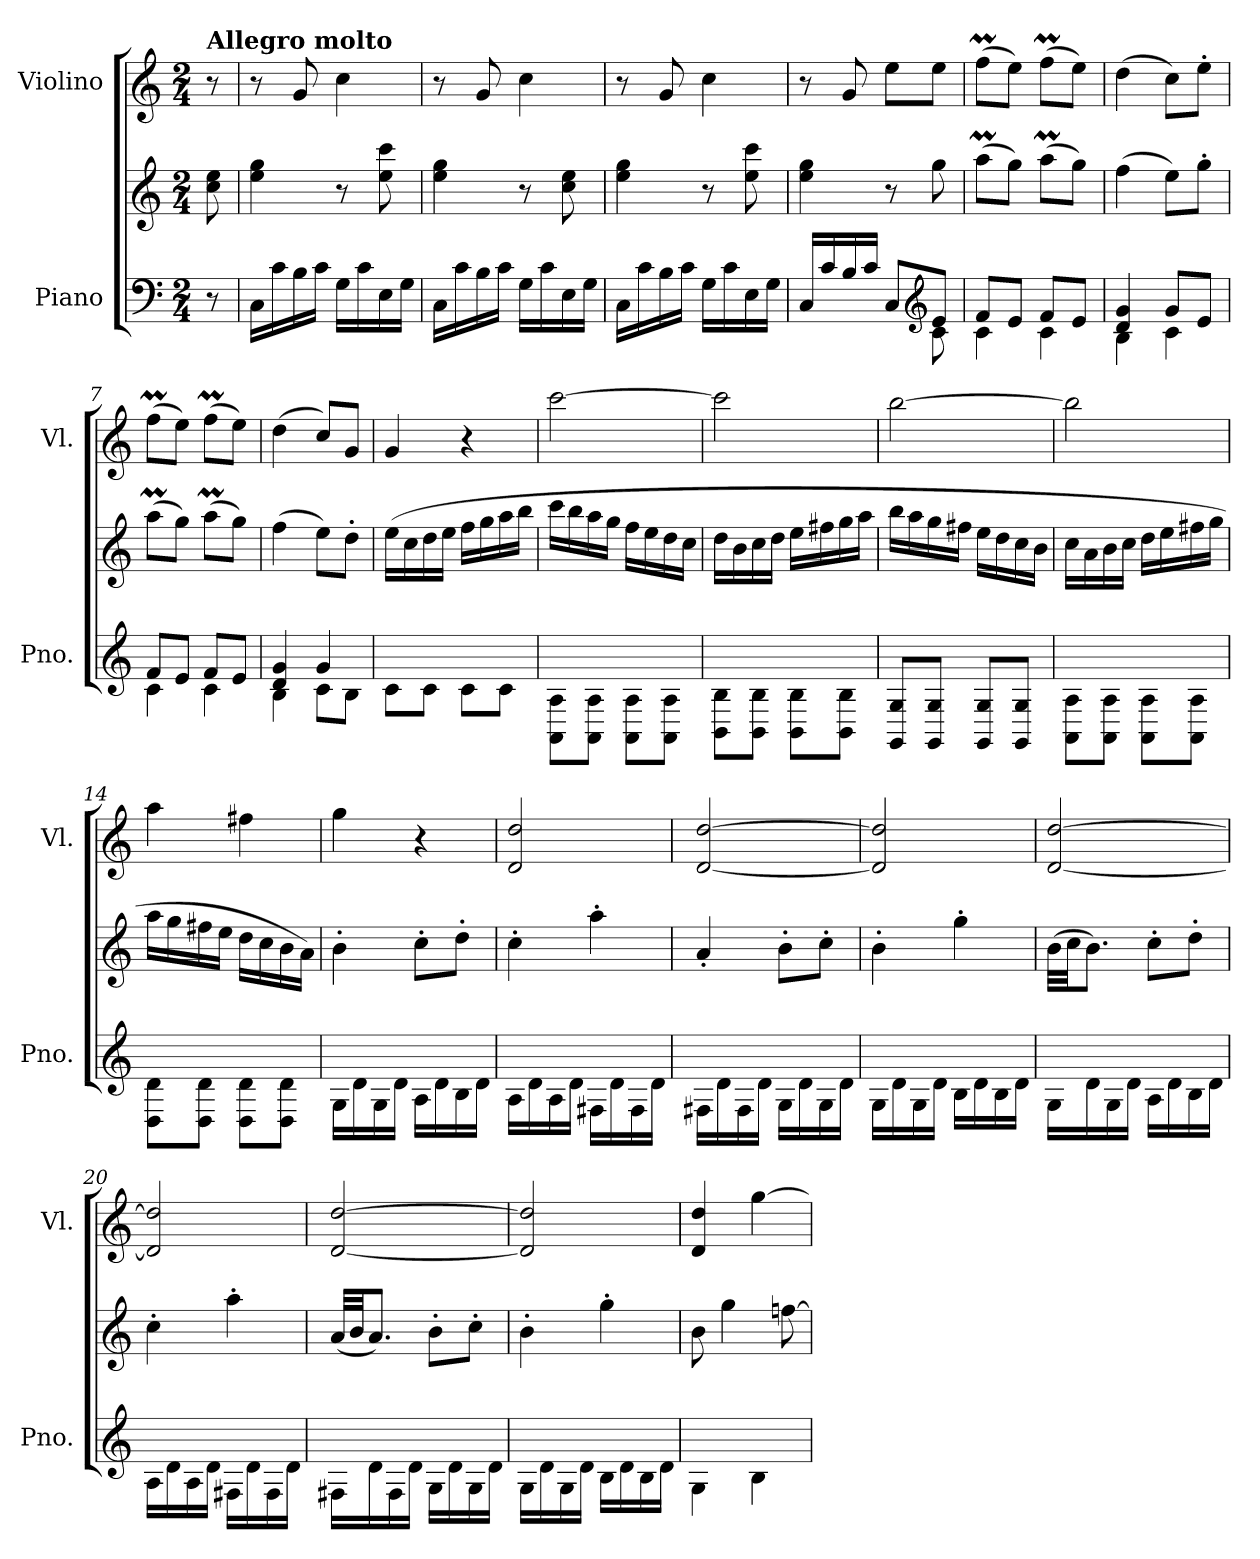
**kern	**kern	**kern
*part2	*part2	*part1
*staff3	*staff2	*staff1
*I"Piano	*	*I"Violino
*I'Pno.	*	*I'Vl.
*clefF4	*clefG2	*clefG2
*k[]	*k[]	*k[]
*M2/4	*M2/4	*M2/4
*MM119	*MM119	*MM119
=	=	=
!	!	!LO:TX:a:B:t=Allegro molto
8r	8cc\ 8ee\	8r
=1	=1	=1
16C\LL	4ee\ 4gg\	8r
16c\	.	.
16B\	.	8g/
16c\JJ	.	.
16G\LL	8r	4cc\
16c\	.	.
16E\	8ee\ 8ccc\	.
16G\JJ	.	.
=2	=2	=2
16C\LL	4ee\ 4gg\	8r
16c\	.	.
16B\	.	8g/
16c\JJ	.	.
16G\LL	8r	4cc\
16c\	.	.
16E\	8cc\ 8ee\	.
16G\JJ	.	.
=3	=3	=3
16C\LL	4ee\ 4gg\	8r
16c\	.	.
16B\	.	8g/
16c\JJ	.	.
16G\LL	8r	4cc\
16c\	.	.
16E\	8ee\ 8ccc\	.
16G\JJ	.	.
=4	=4	=4
*^	*	*
16C/LL	4.ryy	4ee\ 4gg\	8r
16c/	.	.	.
16B/	.	.	8g/
16c/JJ	.	.	.
8C/L	.	8r	8ee\L
*clefG2	*	*	*
8e/J	8c\	8gg\	8ee\J
=5	=5	=5	=5
8f/L	4c\	(>8aaM\L	(>8ffM\L
8e/J	.	8gg\J)	8ee\J)
8f/L	4c\	(>8aaM\L	(>8ffM\L
8e/J	.	8gg\J)	8ee\J)
=6	=6	=6	=6
4d/ 4g/	4B\	(>4ff\	(>4dd\
8g/L	4c\	8ee\L)	8cc\L)
8e/J	.	8gg'\J	8ee'\J
!!LO:LB:g=z
=7	=7	=7	=7
8f/L	4c\	(>8aaM\L	(>8ffM\L
8e/J	.	8gg\J)	8ee\J)
8f/L	4c\	(>8aaM\L	(>8ffM\L
8e/J	.	8gg\J)	8ee\J)
=8	=8	=8	=8
4d/ 4g/	4B\	(>4ff\	(>4dd\
4g/	8c\L	8ee\L)	8cc/L)
.	8B\J	8dd'\J	8g/J
*v	*v	*	*
=9	=9	=9
8c\L	(>16ee\LL	4g/
.	16cc\	.
8c\J	16dd\	.
.	16ee\JJ	.
8c\L	16ff\LL	4r
.	16gg\	.
8c\J	16aa\	.
.	16bb\JJ	.
=10	=10	=10
8AA\ 8A\L	16ccc\LL	[2ccc\
.	16bb\	.
8AA\ 8A\J	16aa\	.
.	16gg\JJ	.
8AA\ 8A\L	16ff\LL	.
.	16ee\	.
8AA\ 8A\J	16dd\	.
.	16cc\JJ	.
=11	=11	=11
8BB\ 8B\L	16dd\LL	2ccc\]
.	16b\	.
8BB\ 8B\J	16cc\	.
.	16dd\JJ	.
8BB\ 8B\L	16ee\LL	.
.	16ff#X\	.
8BB\ 8B\J	16gg\	.
.	16aa\JJ	.
!!LO:LB:g=z
=12	=12	=12
8GG/ 8G/L	16bb\LL	[2bb\
.	16aa\	.
8GG/ 8G/J	16gg\	.
.	16ff#X\JJ	.
8GG/ 8G/L	16ee\LL	.
.	16dd\	.
8GG/ 8G/J	16cc\	.
.	16b\JJ	.
=13	=13	=13
8AA\ 8A\L	16cc\LL	2bb\]
.	16a\	.
8AA\ 8A\J	16b\	.
.	16cc\JJ	.
8AA\ 8A\L	16dd\LL	.
.	16ee\	.
8AA\ 8A\J	16ff#X\	.
.	16gg\JJ	.
=14	=14	=14
8D\ 8d\L	16aa\LL	4aa\
.	16gg\	.
8D\ 8d\J	16ff#X\	.
.	16ee\JJ	.
8D\ 8d\L	16dd\LL	4ff#X\
.	16cc\	.
8D\ 8d\J	16b\	.
.	16a\JJ)	.
=15	=15	=15
16G\LL	4b'\	4gg\
16d\	.	.
16G\	.	.
16d\JJ	.	.
16A\LL	8cc'\L	4r
16d\	.	.
16B\	8dd'\J	.
16d\JJ	.	.
=16	=16	=16
16A\LL	4cc'\	2d/ 2dd/
16d\	.	.
16A\	.	.
16d\JJ	.	.
16F#X\LL	4aa'\	.
16d\	.	.
16F#\	.	.
16d\JJ	.	.
!!LO:PB:g=z
=17	=17	=17
16F#X\LL	4a'/	[2d/ [2dd/
16d\	.	.
16F#\	.	.
16d\JJ	.	.
16G\LL	8b'\L	.
16d\	.	.
16G\	8cc'\J	.
16d\JJ	.	.
=18	=18	=18
16G\LL	4b'\	2d/] 2dd/]
16d\	.	.
16G\	.	.
16d\JJ	.	.
16B\LL	4gg'\	.
16d\	.	.
16B\	.	.
16d\JJ	.	.
=19	=19	=19
16G\LL	(>32b\LLL	[2d/ [2dd/
.	32cc\JJ	.
16d\	8.b\J)	.
16G\	.	.
16d\JJ	.	.
16A\LL	8cc'\L	.
16d\	.	.
16B\	8dd'\J	.
16d\JJ	.	.
=20	=20	=20
16A\LL	4cc'\	2d/] 2dd/]
16d\	.	.
16A\	.	.
16d\JJ	.	.
16F#X\LL	4aa'\	.
16d\	.	.
16F#\	.	.
16d\JJ	.	.
=21	=21	=21
16F#X\LL	(<32a/LLL	[2d/ [2dd/
.	32b/JJ	.
16d\	8.a/J)	.
16F#\	.	.
16d\JJ	.	.
16G\LL	8b'\L	.
16d\	.	.
16G\	8cc'\J	.
16d\JJ	.	.
!!LO:LB:g=z
=22	=22	=22
16G\LL	4b'\	2d/] 2dd/]
16d\	.	.
16G\	.	.
16d\JJ	.	.
16B\LL	4gg'\	.
16d\	.	.
16B\	.	.
16d\JJ	.	.
=23	=23	=23
4G\	8b\	4d/ 4dd/
.	4gg\	.
4B\	.	[4gg\
.	[8ffn\	.
=	=	=
*-	*-	*-
